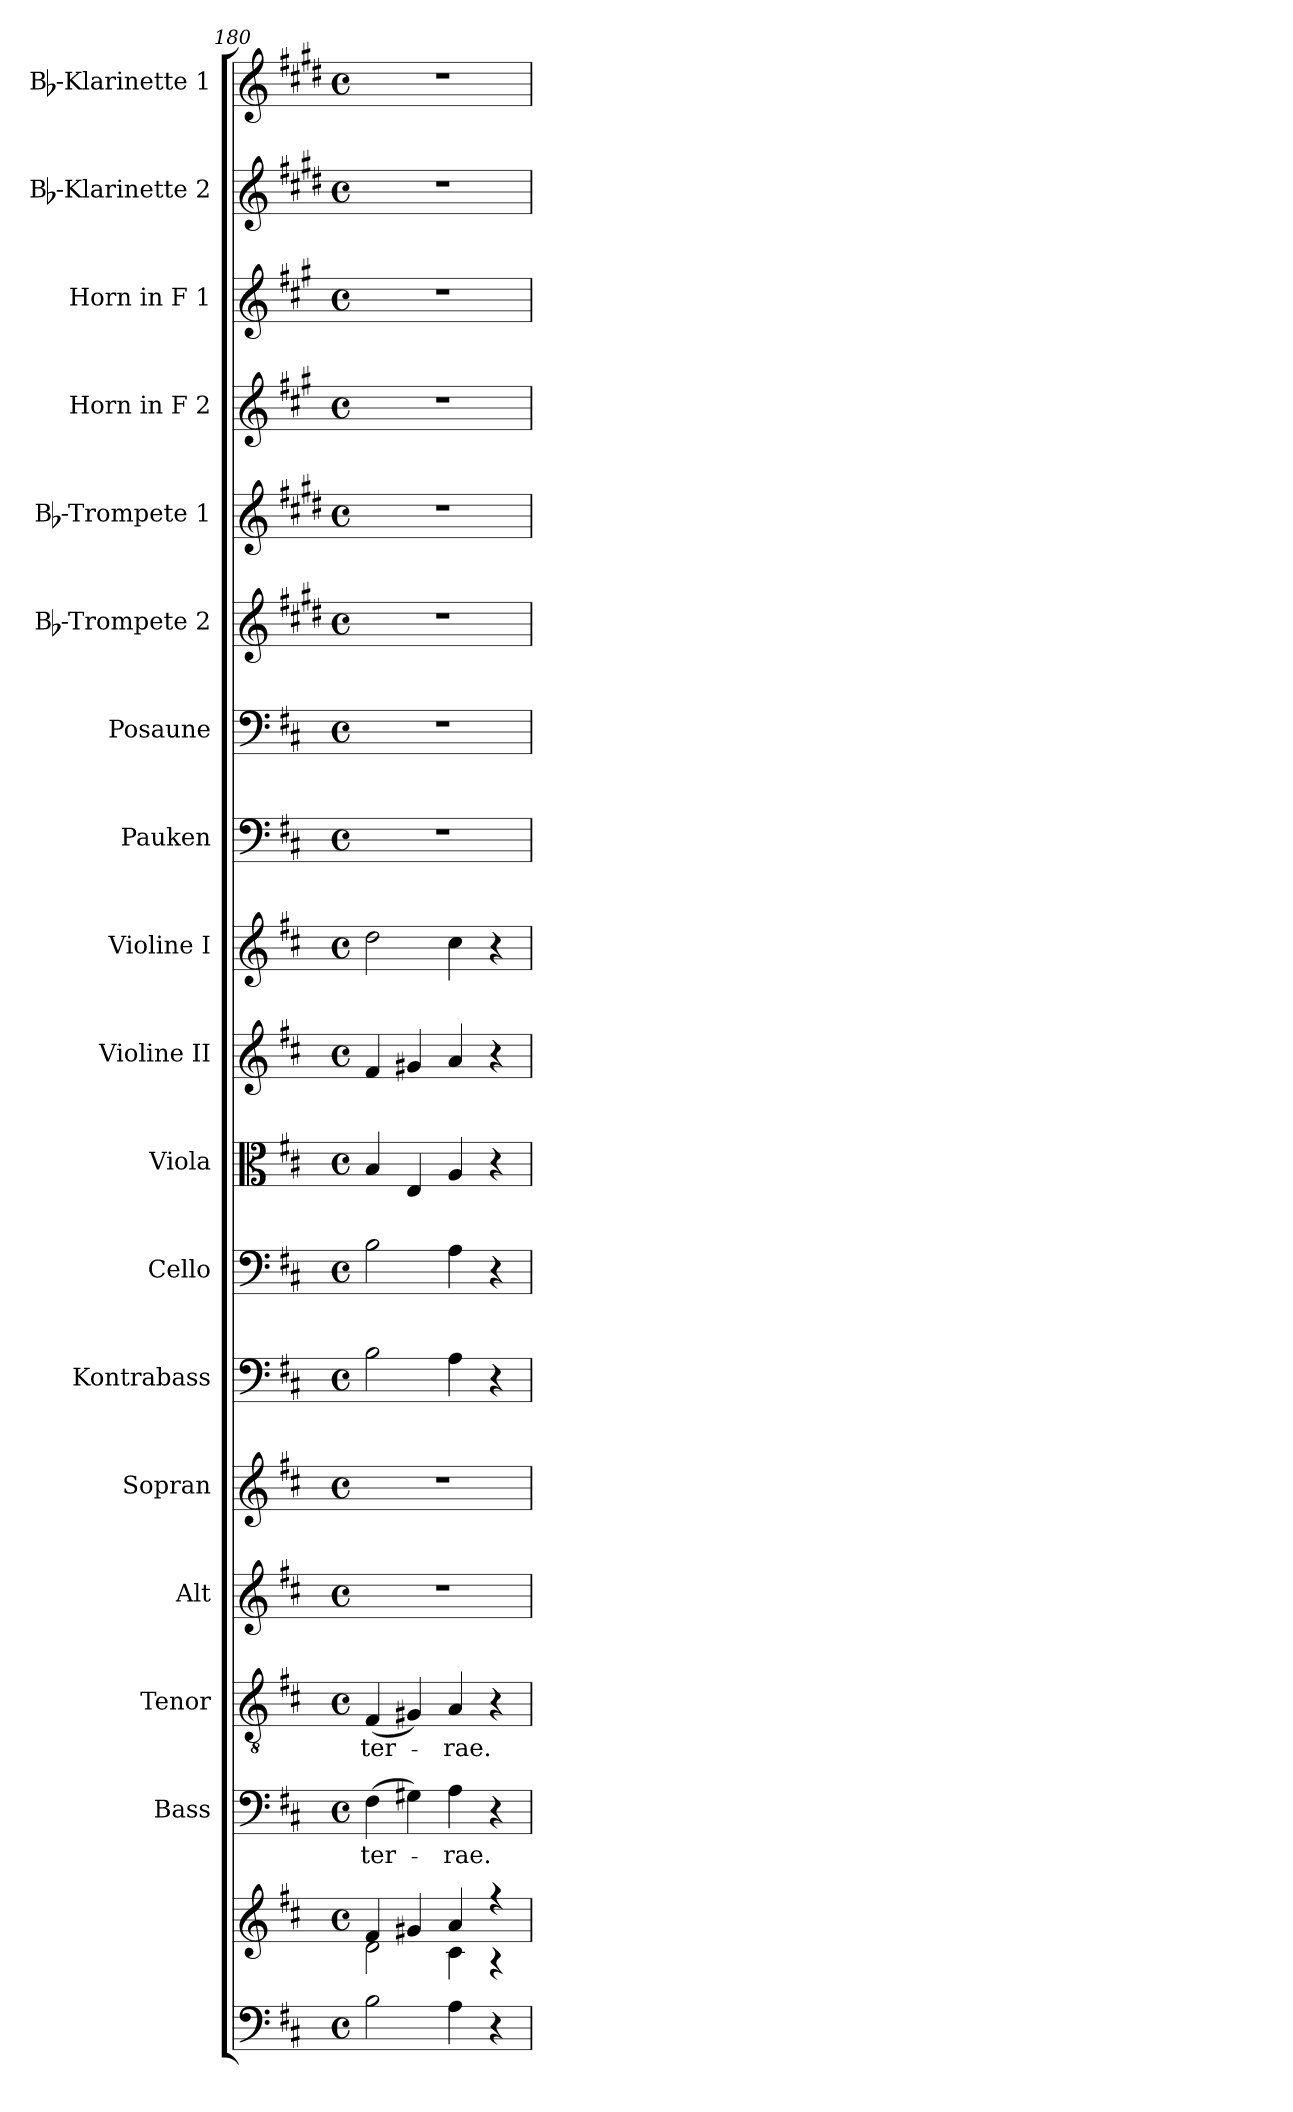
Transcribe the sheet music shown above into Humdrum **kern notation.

**kern	**kern	**kern	**text	**kern	**text	**kern	**kern	**kern	**kern	**kern	**kern	**kern	**kern	**kern	**kern	**kern	**kern	**kern	**kern	**kern
*part18	*part18	*part17	*part17	*part16	*part16	*part15	*part14	*part13	*part12	*part11	*part10	*part9	*part8	*part7	*part6	*part5	*part4	*part3	*part2	*part1
*staff19	*staff18	*staff17	*staff17	*staff16	*staff16	*staff15	*staff14	*staff13	*staff12	*staff11	*staff10	*staff9	*staff8	*staff7	*staff6	*staff5	*staff4	*staff3	*staff2	*staff1
*	*	*I"Bass	*	*I"Tenor	*	*I"Alt	*I"Sopran	*I"Kontrabass	*I"Cello	*I"Viola	*I"Violine II	*I"Violine I	*I"Pauken	*I"Posaune	*I"Bb-Trompete 2	*I"Bb-Trompete 1	*I"Horn in F 2	*I"Horn in F 1	*I"Bb-Klarinette 2	*I"Bb-Klarinette 1
*	*	*I'B.	*	*I'T.	*	*I'A.	*I'S.	*I'Kb.	*	*I'Vla.	*I'Vl. II	*I'Vl. I	*I'Pk.	*I'Pos.	*I'Bb Trp. 2	*I'Bb Trp. 1	*	*	*I'Bb Kl. 2	*I'Bb Kl. 1
*clefF4	*clefG2	*clefF4	*	*clefGv2	*	*clefG2	*clefG2	*clefF4	*clefF4	*clefC3	*clefG2	*clefG2	*clefF4	*clefF4	*clefG2	*clefG2	*clefG2	*clefG2	*clefG2	*clefG2
*	*	*	*	*	*	*	*	*ITrd7c12	*	*	*	*	*	*	*ITrd1c2	*ITrd1c2	*ITrd4c7	*ITrd4c7	*ITrd1c2	*ITrd1c2
*k[f#c#]	*k[f#c#]	*k[f#c#]	*	*k[f#c#]	*	*k[f#c#]	*k[f#c#]	*k[f#c#]	*k[f#c#]	*k[f#c#]	*k[f#c#]	*k[f#c#]	*k[f#c#]	*k[f#c#]	*k[f#c#]	*k[f#c#]	*k[f#c#]	*k[f#c#]	*k[f#c#]	*k[f#c#]
*D:	*D:	*D:	*	*D:	*	*D:	*D:	*D:	*D:	*D:	*D:	*D:	*D:	*D:	*D:	*D:	*D:	*D:	*D:	*D:
*M4/4	*M4/4	*M4/4	*	*M4/4	*	*M4/4	*M4/4	*M4/4	*M4/4	*M4/4	*M4/4	*M4/4	*M4/4	*M4/4	*M4/4	*M4/4	*M4/4	*M4/4	*M4/4	*M4/4
*met(c)	*met(c)	*met(c)	*	*met(c)	*	*met(c)	*met(c)	*met(c)	*met(c)	*met(c)	*met(c)	*met(c)	*met(c)	*met(c)	*met(c)	*met(c)	*met(c)	*met(c)	*met(c)	*met(c)
=180	=180	=180	=180	=180	=180	=180	=180	=180	=180	=180	=180	=180	=180	=180	=180	=180	=180	=180	=180	=180
*	*^	*	*	*	*	*	*	*	*	*	*	*	*	*	*	*	*	*	*	*
!	!	!	!	!LO:LY:b	!	!LO:LY:b	!	!	!	!	!	!	!	!	!	!	!	!	!	!	!
2B\	4f#/	2d\	(>4F#\	ter-	(<4F#/	ter-	1r	1r	2BB\	2B\	4B/	4f#/	2dd\	1r	1r	1r	1r	1r	1r	1r	1r
.	4g#X/	.	4G#X\)	.	4G#X/)	.	.	.	.	.	4E/	4g#X/	.	.	.	.	.	.	.	.	.
!	!	!	!	!LO:LY:b	!	!LO:LY:b	!	!	!	!	!	!	!	!	!	!	!	!	!	!	!
4A\	4a/	4c#\	4A\	-rae.	4A/	-rae.	.	.	4AA\	4A\	4A/	4a/	4cc#\	.	.	.	.	.	.	.	.
4r	4r	4r	4r	.	4r	.	.	.	4r	4r	4r	4r	4r	.	.	.	.	.	.	.	.
*	*v	*v	*	*	*	*	*	*	*	*	*	*	*	*	*	*	*	*	*	*	*
=	=	=	=	=	=	=	=	=	=	=	=	=	=	=	=	=	=	=	=	=
*-	*-	*-	*-	*-	*-	*-	*-	*-	*-	*-	*-	*-	*-	*-	*-	*-	*-	*-	*-	*-
